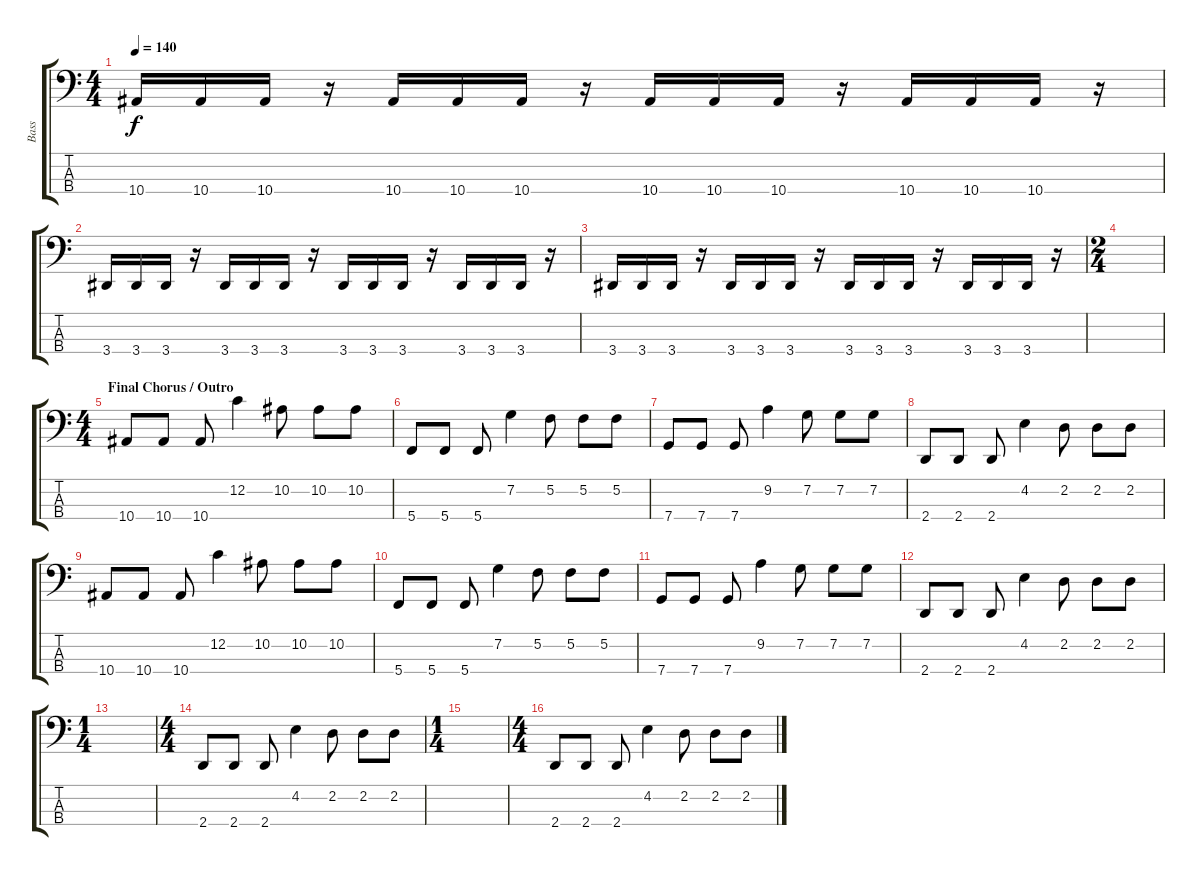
\track ("Bass" "Bass") {instrument electricbasspick}
\staff {score tabs}
\tuning (F2 C2 G1 C1) {hide}
\ts (4 4)
\tempo 140
\clef f4
\ks c
10.4.16{dy f} 10.4.16 10.4.16 r.16 10.4.16 10.4.16 10.4.16 r.16 10.4.16 10.4.16 10.4.16 r.16 10.4.16 10.4.16 10.4.16 r.16 |
3.4.16 3.4.16 3.4.16 r.16 3.4.16 3.4.16 3.4.16 r.16 3.4.16 3.4.16 3.4.16 r.16 3.4.16 3.4.16 3.4.16 r.16 |
3.4.16 3.4.16 3.4.16 r.16 3.4.16 3.4.16 3.4.16 r.16 3.4.16 3.4.16 3.4.16 r.16 3.4.16 3.4.16 3.4.16 r.16 |
\ts (2 4)
|
\ts (4 4)
\section ("" "Final Chorus / Outro")
10.4.8 10.4.8 10.4.8 12.2.4 10.2.8 10.2.8 10.2.8 |
5.4.8 5.4.8 5.4.8 7.2.4 5.2.8 5.2.8 5.2.8 |
7.4.8 7.4.8 7.4.8 9.2.4 7.2.8 7.2.8 7.2.8 |
2.4.8 2.4.8 2.4.8 4.2.4 2.2.8 2.2.8 2.2.8 |
10.4.8 10.4.8 10.4.8 12.2.4 10.2.8 10.2.8 10.2.8 |
5.4.8 5.4.8 5.4.8 7.2.4 5.2.8 5.2.8 5.2.8 |
7.4.8 7.4.8 7.4.8 9.2.4 7.2.8 7.2.8 7.2.8 |
2.4.8 2.4.8 2.4.8 4.2.4 2.2.8 2.2.8 2.2.8 |
\ts (1 4)
|
\ts (4 4)
2.4.8 2.4.8 2.4.8 4.2.4 2.2.8 2.2.8 2.2.8 |
\ts (1 4)
|
\ts (4 4)
2.4.8 2.4.8 2.4.8 4.2.4 2.2.8 2.2.8 2.2.8
